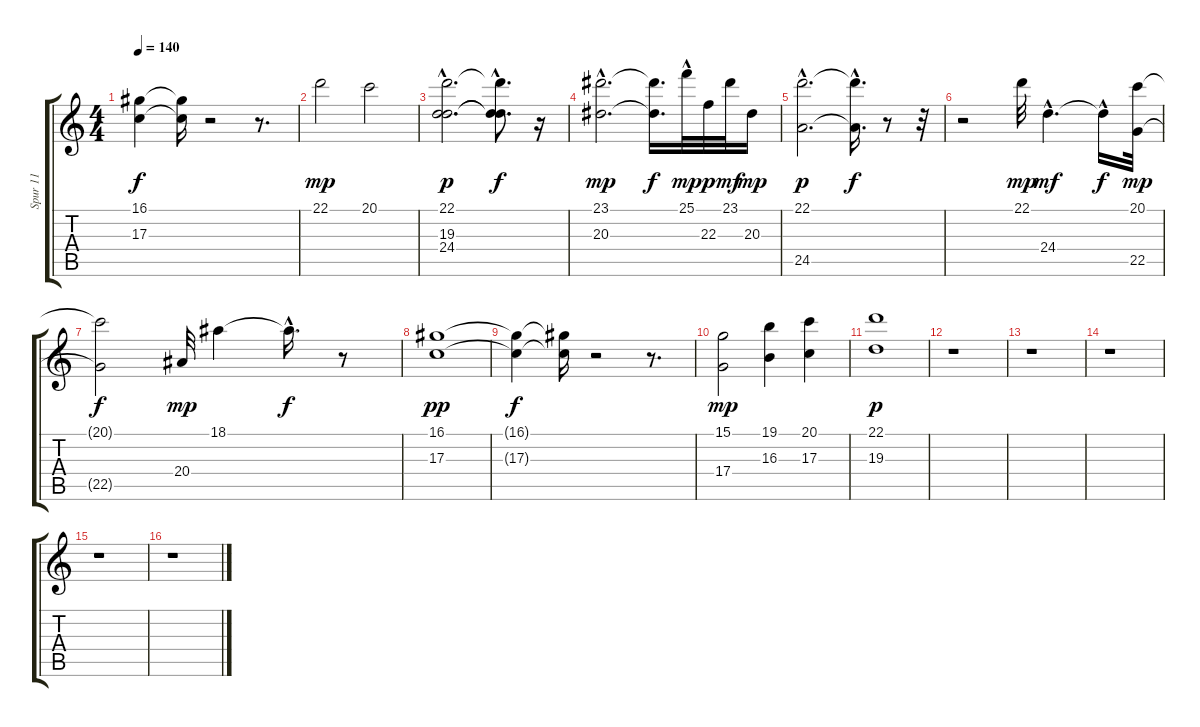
\track ("Spur 11" "Spur 11") {instrument stringensemble1}
\staff {score tabs}
\tuning (E4 B3 G3 D3 A2 E2) {hide}
\ts (4 4)
\tempo 140
\clef g2
\ks c
(16.1{t} 17.3{t}).4{dy f} (16.1{t} 17.3{t}).16 r.2 r.8{d} |
22.1.2{dy mp} 20.1.2 |
(22.1{hac} 19.3{hac} 24.4{hac}).2{d dy p} (22.1{hac t} 19.3{hac t} 24.4{hac t}).8{d dy f} r.16 |
(23.1{hac} 20.3{hac}).2{d dy mp} (23.1{t} 20.3{t}).16{d dy f} 25.1{hac}.32{dy mp} 22.3.32{dy p} 23.1.32{dy mf} 20.3.16{dy mp} |
(22.1{hac} 24.5{hac}).2{d dy p} (22.1{hac t} 24.5{t}).16{d dy f} r.8 r.32 |
r.2 22.1.32{dy mp} 24.4{hac}.4{d dy mf} 24.4{hac t}.16{dy f} (20.1 22.5).32{dy mp} |
(20.1{t} 22.5{t}).2{dy f} 20.4.32{dy mp} 18.1.4 18.1{hac t}.16{d dy f} r.8 |
(16.1 17.3).1{dy pp} |
(16.1{t} 17.3{t}).4{dy f} (16.1{t} 17.3{t}).16 r.2 r.8{d} |
(15.1 17.4).2{dy mp} (19.1 16.3).4 (20.1 17.3).4 |
(22.1 19.3).1{dy p} |
r.1 |
r.1 |
r.1 |
r.1 |
r.1
